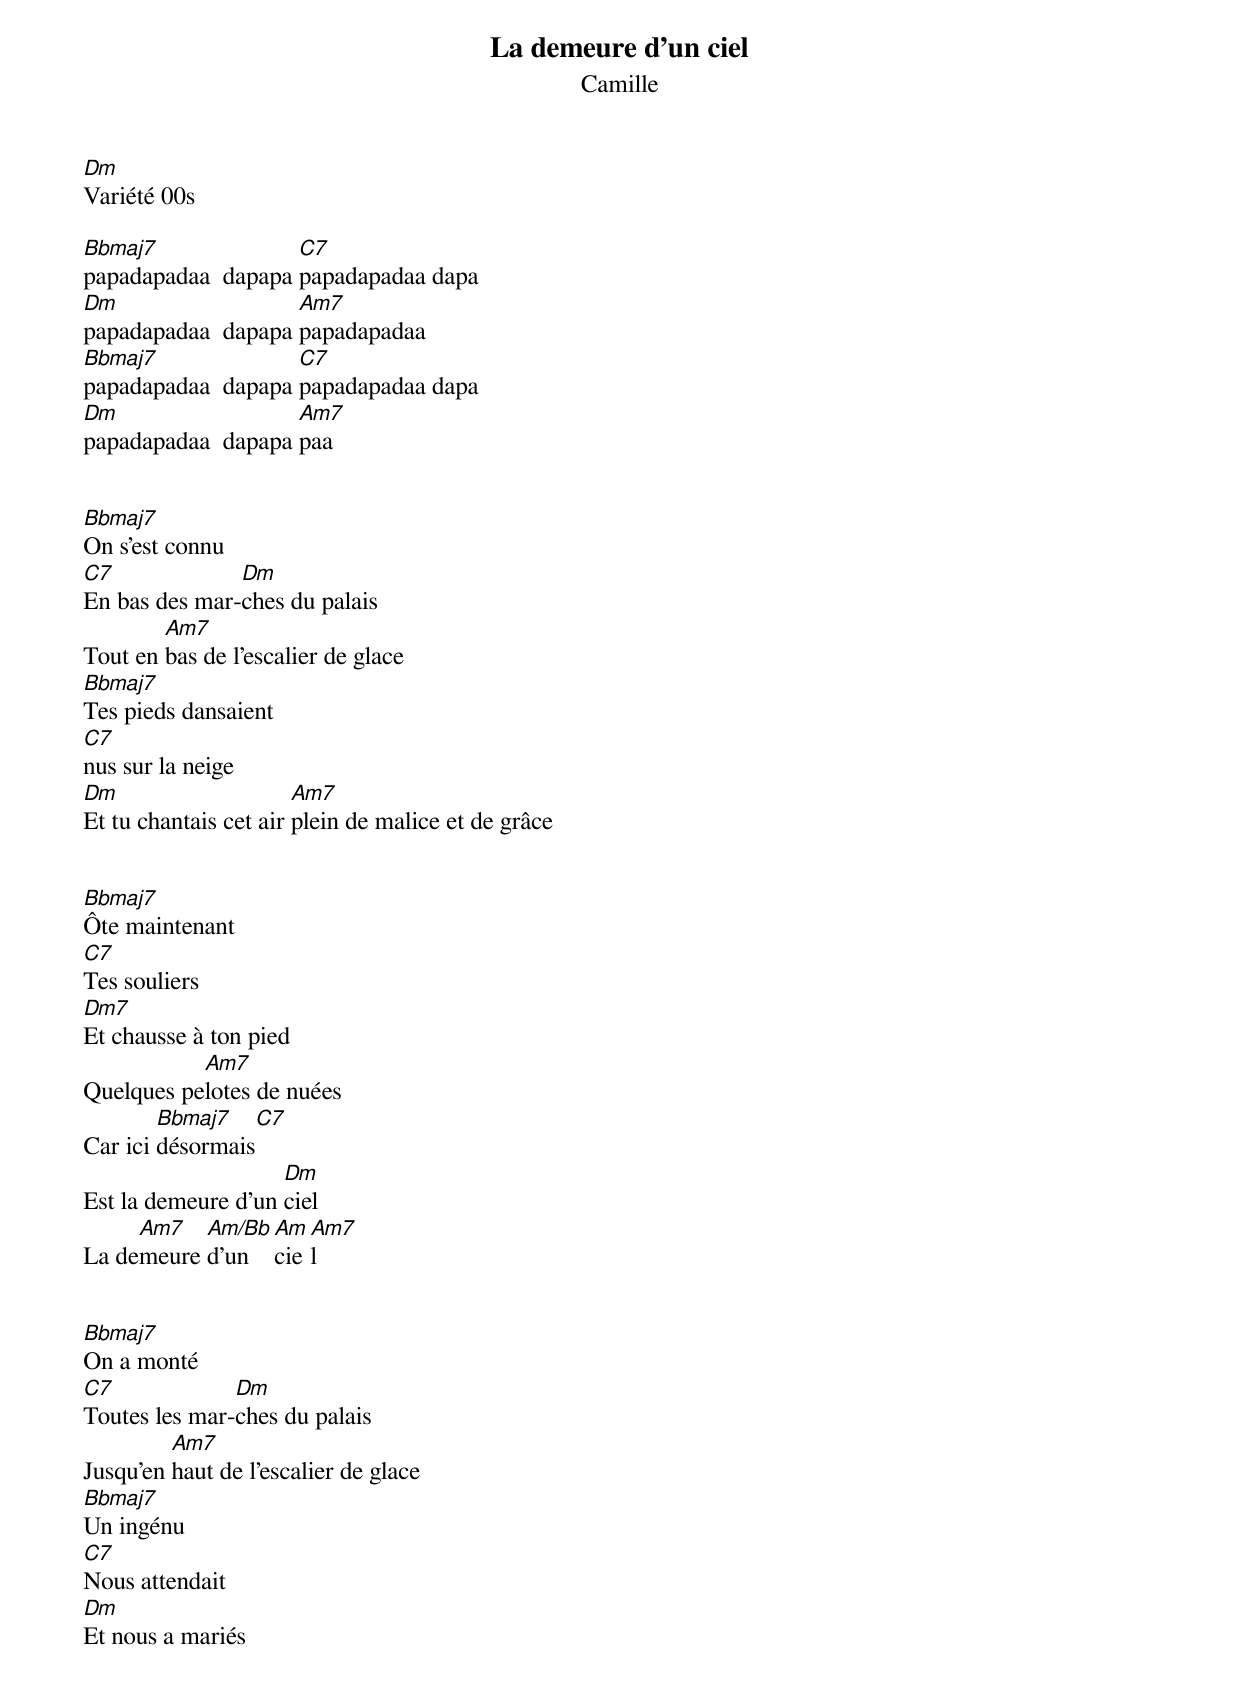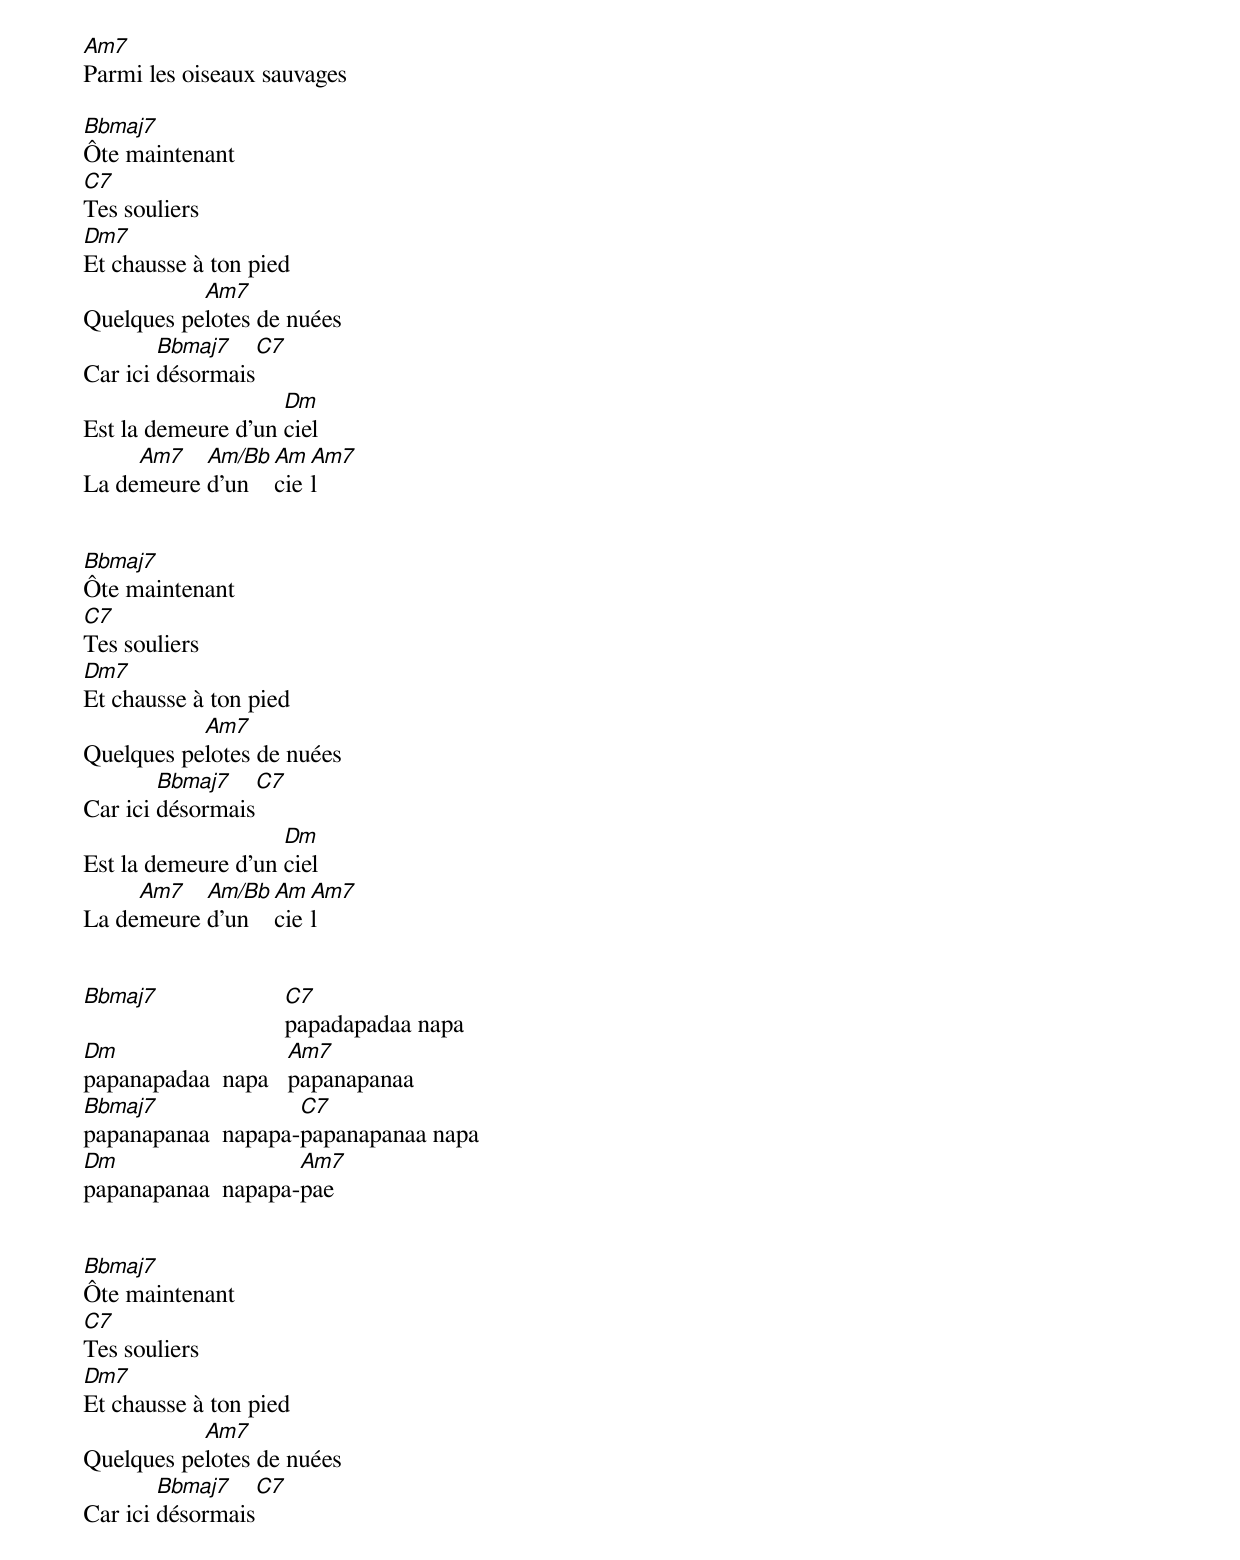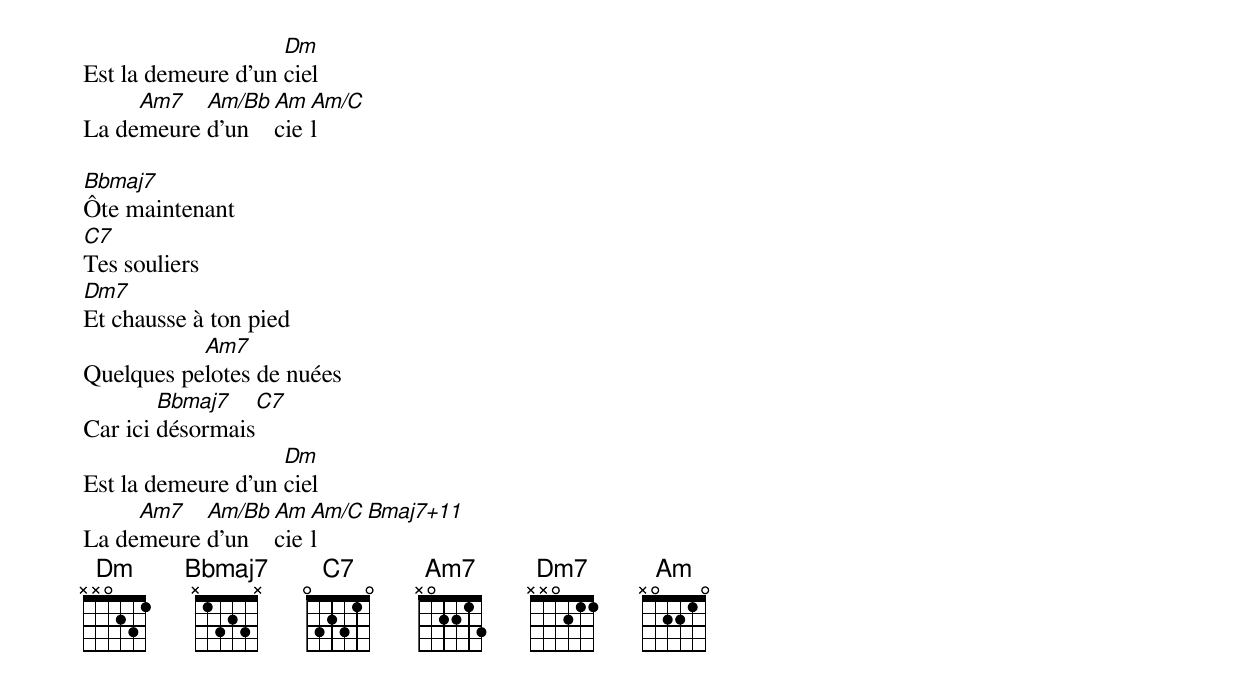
La demeure d'un ciel
Camille
Dm
Variété 00s

Bbmaj7              C7
papadapadaa  dapapa papadapadaa dapa
Dm                  Am7
papadapadaa  dapapa papadapadaa
Bbmaj7              C7
papadapadaa  dapapa papadapadaa dapa
Dm                  Am7
papadapadaa  dapapa paa


Bbmaj7
On s'est connu
C7             Dm
En bas des mar-ches du palais
        Am7
Tout en bas de l'escalier de glace
Bbmaj7
Tes pieds dansaient
C7
nus sur la neige
Dm                     Am7
Et tu chantais cet air plein de malice et de grâce


Bbmaj7
Ôte maintenant
C7
Tes souliers
Dm7
Et chausse à ton pied
           Am7
Quelques pelotes de nuées
        Bbmaj7    C7
Car ici désormais
                    Dm
Est la demeure d'un ciel
     Am7   Am/Bb Am Am7
La demeure d'un  ciel


Bbmaj7
On a monté
C7             Dm
Toutes les mar-ches du palais
         Am7
Jusqu'en haut de l'escalier de glace
Bbmaj7
Un ingénu
C7
Nous attendait
Dm
Et nous a mariés
Am7
Parmi les oiseaux sauvages

Bbmaj7
Ôte maintenant
C7
Tes souliers
Dm7
Et chausse à ton pied
           Am7
Quelques pelotes de nuées
        Bbmaj7    C7
Car ici désormais
                    Dm
Est la demeure d'un ciel
     Am7   Am/Bb Am Am7
La demeure d'un  ciel


Bbmaj7
Ôte maintenant
C7
Tes souliers
Dm7
Et chausse à ton pied
           Am7
Quelques pelotes de nuées
        Bbmaj7    C7
Car ici désormais
                    Dm
Est la demeure d'un ciel
     Am7   Am/Bb Am Am7
La demeure d'un  ciel


Bbmaj7              C7
                    papadapadaa napa
Dm                  Am7
papanapadaa  napa   papanapanaa
Bbmaj7              C7
papanapanaa  napapa-papanapanaa napa
Dm                  Am7
papanapanaa  napapa-pae


Bbmaj7
Ôte maintenant
C7
Tes souliers
Dm7
Et chausse à ton pied
           Am7
Quelques pelotes de nuées
        Bbmaj7    C7
Car ici désormais
                    Dm
Est la demeure d'un ciel
     Am7   Am/Bb Am Am/C
La demeure d'un  ciel

Bbmaj7
Ôte maintenant
C7
Tes souliers
Dm7
Et chausse à ton pied
           Am7
Quelques pelotes de nuées
        Bbmaj7    C7
Car ici désormais
                    Dm
Est la demeure d'un ciel
     Am7   Am/Bb Am Am/C  Bmaj7+11
La demeure d'un  ciel
